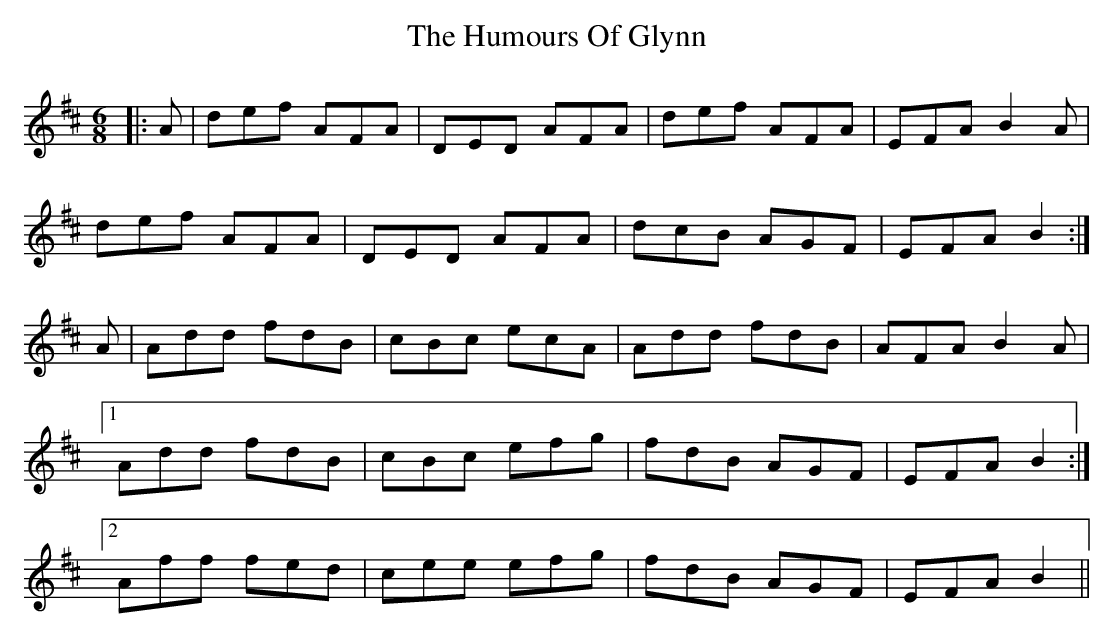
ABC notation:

X:1
T: The Humours Of Glynn
M: 6/8
L: 1/8
K: Dmaj
|:A|def AFA|DED AFA|def AFA|EFA B2A|
def AFA|DED AFA|dcB AGF|EFA B2:|
A|Add fdB|cBc ecA|Add fdB|AFA B2A|
[1 Add fdB|cBc efg|fdB AGF|EFA B2:|
[2 Aff fed|cee efg|fdB AGF|EFA B2||
